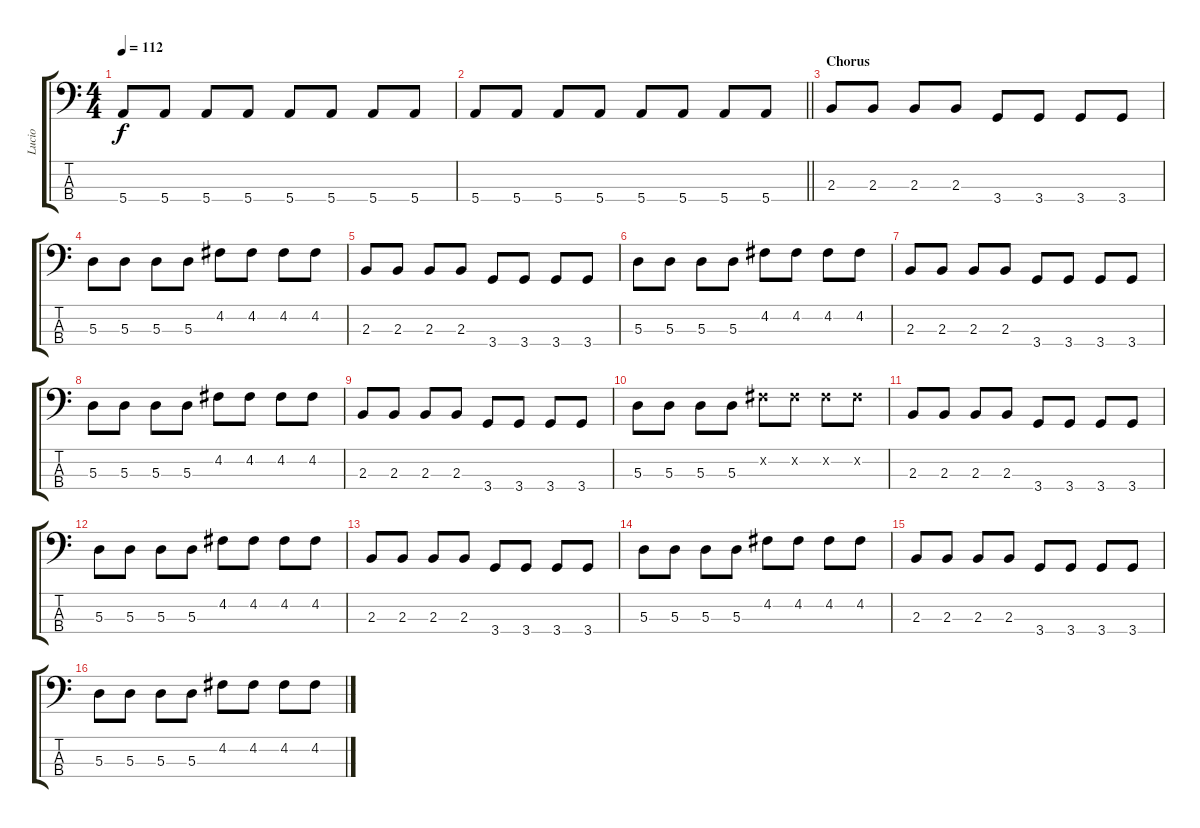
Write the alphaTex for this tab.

\track ("Lucio" "Lucio") {instrument electricbassfinger}
\staff {score tabs}
\tuning (G2 D2 A1 E1) {hide}
\ts (4 4)
\tempo 112
\clef f4
\ks c
5.4.8{dy f} 5.4.8 5.4.8 5.4.8 5.4.8 5.4.8 5.4.8 5.4.8 |
\barLineRight lightlight
5.4.8 5.4.8 5.4.8 5.4.8 5.4.8 5.4.8 5.4.8 5.4.8 |
\section ("" "Chorus")
2.3.8 2.3.8 2.3.8 2.3.8 3.4.8 3.4.8 3.4.8 3.4.8 |
5.3.8 5.3.8 5.3.8 5.3.8 4.2.8 4.2.8 4.2.8 4.2.8 |
2.3.8 2.3.8 2.3.8 2.3.8 3.4.8 3.4.8 3.4.8 3.4.8 |
5.3.8 5.3.8 5.3.8 5.3.8 4.2.8 4.2.8 4.2.8 4.2.8 |
2.3.8 2.3.8 2.3.8 2.3.8 3.4.8 3.4.8 3.4.8 3.4.8 |
5.3.8 5.3.8 5.3.8 5.3.8 4.2.8 4.2.8 4.2.8 4.2.8 |
2.3.8 2.3.8 2.3.8 2.3.8 3.4.8 3.4.8 3.4.8 3.4.8 |
5.3.8 5.3.8 5.3.8 5.3.8 4.2{x}.8 4.2{x}.8 4.2{x}.8 4.2{x}.8 |
2.3.8 2.3.8 2.3.8 2.3.8 3.4.8 3.4.8 3.4.8 3.4.8 |
5.3.8 5.3.8 5.3.8 5.3.8 4.2.8 4.2.8 4.2.8 4.2.8 |
2.3.8 2.3.8 2.3.8 2.3.8 3.4.8 3.4.8 3.4.8 3.4.8 |
5.3.8 5.3.8 5.3.8 5.3.8 4.2.8 4.2.8 4.2.8 4.2.8 |
2.3.8 2.3.8 2.3.8 2.3.8 3.4.8 3.4.8 3.4.8 3.4.8 |
5.3.8 5.3.8 5.3.8 5.3.8 4.2.8 4.2.8 4.2.8 4.2.8
